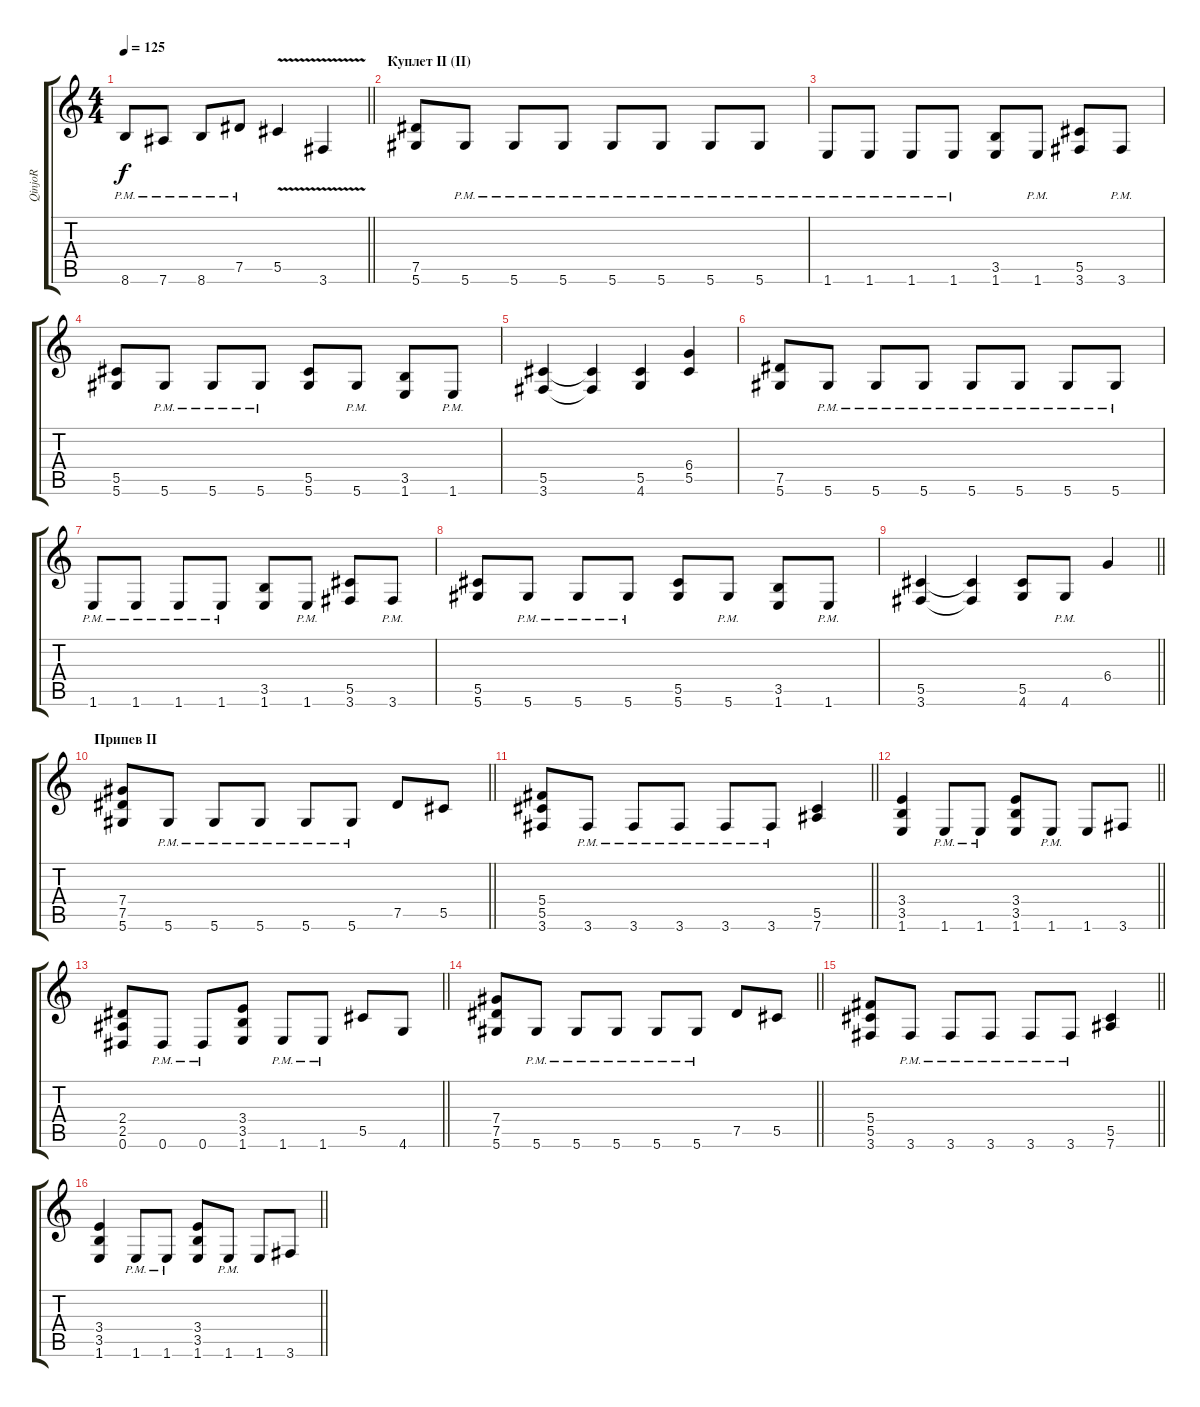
\track ("QinjoR" "QinjoR") {instrument distortionguitar}
\staff {score tabs}
\tuning (Eb4 Bb3 Gb3 Db3 Ab2 Eb2) {hide}
\ts (4 4)
\tempo 125
\clef g2
\barLineRight lightlight
\ks c
8.6{pm}.8{dy f} 7.6{pm}.8 8.6{pm}.8 7.5{pm}.8 5.5{v}.4 3.6{v}.4 |
\section ("" "Куплет II (II)")
(7.5 5.6).8 5.6{pm}.8 5.6{pm}.8 5.6{pm}.8 5.6{pm}.8 5.6{pm}.8 5.6{pm}.8 5.6{pm}.8 |
1.6{pm}.8 1.6{pm}.8 1.6{pm}.8 1.6{pm}.8 (3.5 1.6).8 1.6{pm}.8 (5.5 3.6).8 3.6{pm}.8 |
(5.5 5.6).8 5.6{pm}.8 5.6{pm}.8 5.6{pm}.8 (5.5 5.6).8 5.6{pm}.8 (3.5 1.6).8 1.6{pm}.8 |
(5.5 3.6).4 (5.5{t} 3.6{t}).4 (5.5 4.6).4 (6.4 5.5).4 |
(7.5 5.6).8 5.6{pm}.8 5.6{pm}.8 5.6{pm}.8 5.6{pm}.8 5.6{pm}.8 5.6{pm}.8 5.6{pm}.8 |
1.6{pm}.8 1.6{pm}.8 1.6{pm}.8 1.6{pm}.8 (3.5 1.6).8 1.6{pm}.8 (5.5 3.6).8 3.6{pm}.8 |
(5.5 5.6).8 5.6{pm}.8 5.6{pm}.8 5.6{pm}.8 (5.5 5.6).8 5.6{pm}.8 (3.5 1.6).8 1.6{pm}.8 |
\barLineRight lightlight
(5.5 3.6).4 (5.5{t} 3.6{t}).4 (5.5 4.6).8 4.6{pm}.8 6.4.4 |
\section ("" "Припев II")
\barLineRight lightlight
(7.4 7.5 5.6).8 5.6{pm}.8 5.6{pm}.8 5.6{pm}.8 5.6{pm}.8 5.6{pm}.8 7.5.8 5.5.8 |
\barLineRight lightlight
(5.4 5.5 3.6).8 3.6{pm}.8 3.6{pm}.8 3.6{pm}.8 3.6{pm}.8 3.6{pm}.8 (5.5 7.6).4 |
\barLineRight lightlight
(3.4 3.5 1.6).4 1.6{pm}.8 1.6{pm}.8 (3.4 3.5 1.6).8 1.6{pm}.8 1.6.8 3.6.8 |
\barLineRight lightlight
(2.4 2.5 0.6).8 0.6{pm}.8 0.6{pm}.8 (3.4 3.5 1.6).8 1.6{pm}.8 1.6{pm}.8 5.5.8 4.6.8 |
\barLineRight lightlight
(7.4 7.5 5.6).8 5.6{pm}.8 5.6{pm}.8 5.6{pm}.8 5.6{pm}.8 5.6{pm}.8 7.5.8 5.5.8 |
\barLineRight lightlight
(5.4 5.5 3.6).8 3.6{pm}.8 3.6{pm}.8 3.6{pm}.8 3.6{pm}.8 3.6{pm}.8 (5.5 7.6).4 |
\barLineRight lightlight
(3.4 3.5 1.6).4 1.6{pm}.8 1.6{pm}.8 (3.4 3.5 1.6).8 1.6{pm}.8 1.6.8 3.6.8
